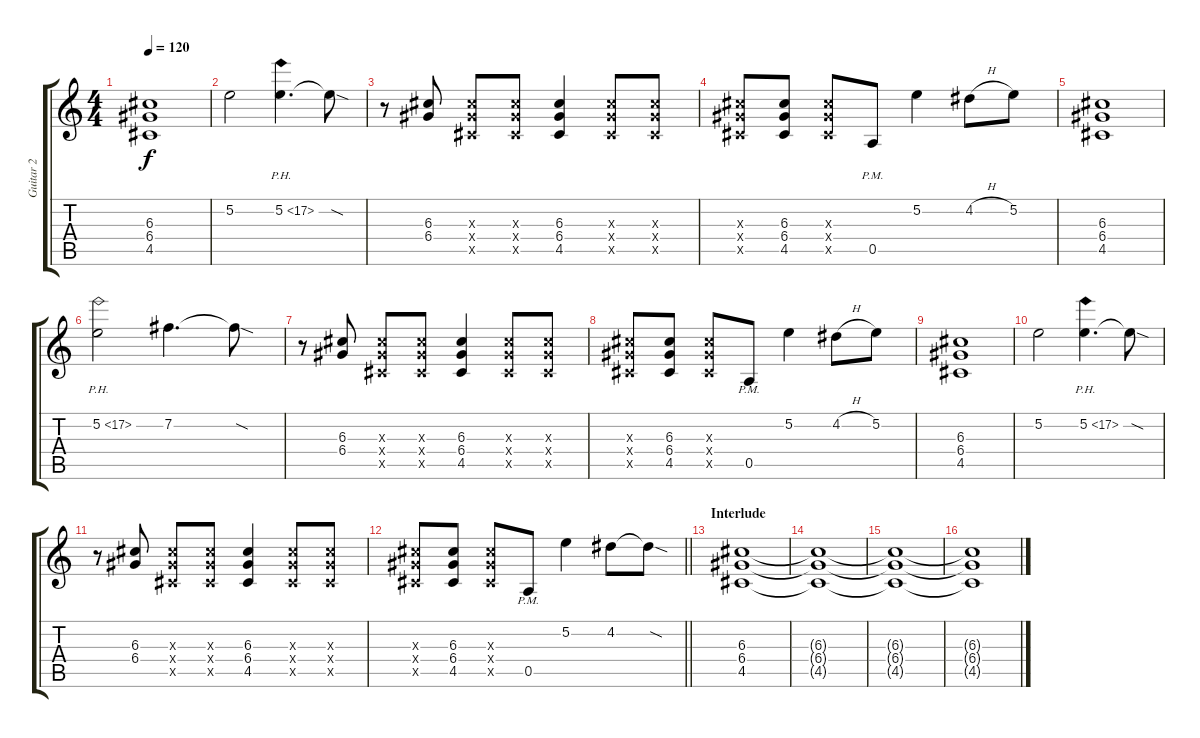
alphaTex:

\track ("Guitar 2" "Guitar 2") {instrument distortionguitar}
\staff {score tabs}
\tuning (E4 B3 G3 D3 A2 E2) {hide}
\ts (4 4)
\tempo 120
\clef g2
\ks c
(6.3 6.4 4.5).1{dy f} |
5.2.2 5.2{ph 12}.4{d} 5.2{sod t}.8 |
r.8 (6.3 6.4).8 (6.3{x} 6.4{x} 4.5{x}).8 (6.3{x} 6.4{x} 4.5{x}).8 (6.3 6.4 4.5).4 (6.3{x} 6.4{x} 4.5{x}).8 (6.3{x} 6.4{x} 4.5{x}).8 |
(6.3{x} 6.4{x} 4.5{x}).8 (6.3 6.4 4.5).8 (6.3{x} 6.4{x} 4.5{x}).8 0.5{pm}.8 5.2.4 4.2{h}.8 5.2.8 |
(6.3 6.4 4.5).1 |
5.2{ph 12}.2 7.2.4{d} 7.2{sod t}.8 |
r.8 (6.3 6.4).8 (6.3{x} 6.4{x} 4.5{x}).8 (6.3{x} 6.4{x} 4.5{x}).8 (6.3 6.4 4.5).4 (6.3{x} 6.4{x} 4.5{x}).8 (6.3{x} 6.4{x} 4.5{x}).8 |
(6.3{x} 6.4{x} 4.5{x}).8 (6.3 6.4 4.5).8 (6.3{x} 6.4{x} 4.5{x}).8 0.5{pm}.8 5.2.4 4.2{h}.8 5.2.8 |
(6.3 6.4 4.5).1 |
5.2.2 5.2{ph 12}.4{d} 5.2{sod t}.8 |
r.8 (6.3 6.4).8 (6.3{x} 6.4{x} 4.5{x}).8 (6.3{x} 6.4{x} 4.5{x}).8 (6.3 6.4 4.5).4 (6.3{x} 6.4{x} 4.5{x}).8 (6.3{x} 6.4{x} 4.5{x}).8 |
\barLineRight lightlight
(6.3{x} 6.4{x} 4.5{x}).8 (6.3 6.4 4.5).8 (6.3{x} 6.4{x} 4.5{x}).8 0.5{pm}.8 5.2.4 4.2.8 4.2{sod t}.8 |
\section ("" "Interlude")
(6.3 6.4 4.5).1{volume 0} |
(6.3{t} 6.4{t} 4.5{t}).1 |
(6.3{t} 6.4{t} 4.5{t}).1 |
(6.3{t} 6.4{t} 4.5{t}).1
